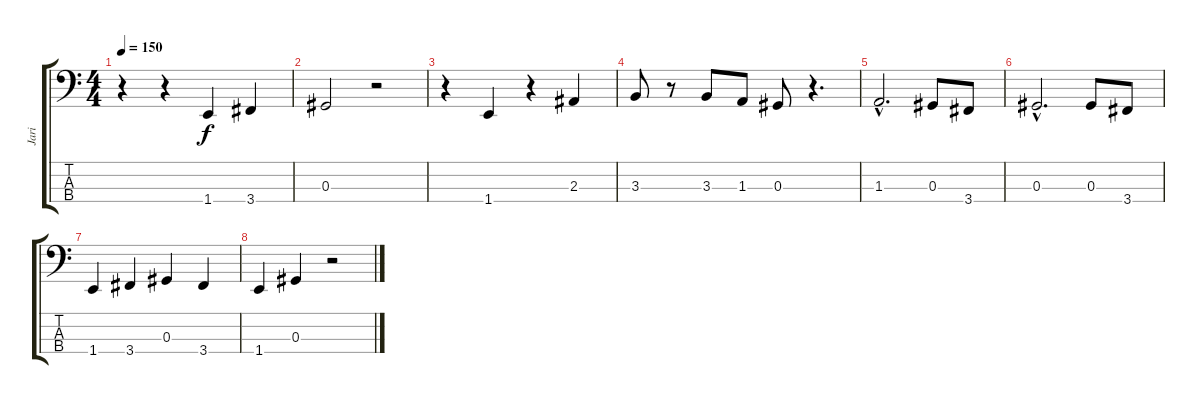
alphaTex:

\track ("Jari" "Jari") {instrument electricbassfinger}
\staff {score tabs}
\tuning (Gb2 Db2 Ab1 Eb1) {hide}
\ts (4 4)
\tempo 150
\clef f4
\ks c
r.4{dy f volume 16} r.4{volume 16} 1.4.4{volume 15} 3.4.4{volume 15} |
0.3.2{volume 14} r.2{volume 13} |
r.4 1.4.4{volume 12} r.4{volume 12} 2.3.4{volume 11} |
3.3.8{volume 11} r.8{volume 10} 3.3.8{volume 10} 1.3.8{volume 10} 0.3.8{volume 10} r.4{d} |
1.3{hac}.2{d volume 9} 0.3.8{volume 8} 3.4.8{volume 7} |
0.3{hac}.2{d volume 7} 0.3.8{volume 6} 3.4.8{volume 6} |
1.4.4{volume 5} 3.4.4{volume 5} 0.3.4{volume 4} 3.4.4{volume 4} |
1.4.4{volume 4} 0.3.4{volume 3} r.2{volume 3}
